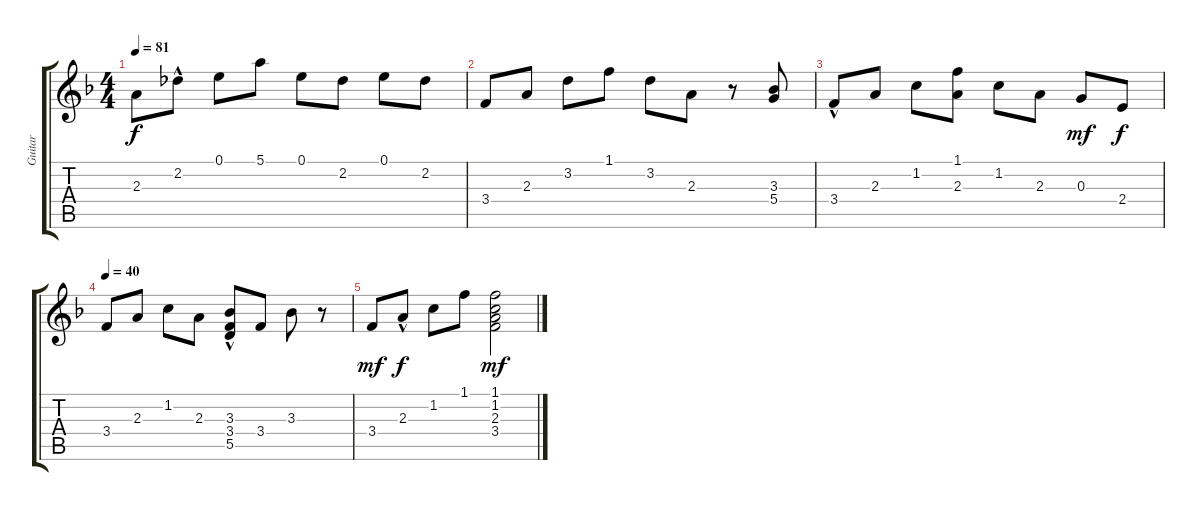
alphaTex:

\track ("Guitar" "Guitar") {instrument electricguitarjazz}
\staff {score tabs}
\tuning (E4 B3 G3 D3 A2 E2) {hide}
\ts (4 4)
\tempo 81
\clef g2
\ks f
2.3.8{dy f} 2.2{hac}.8 0.1.8 5.1.8 0.1.8 2.2.8 0.1.8 2.2.8 |
3.4.8 2.3.8 3.2.8 1.1.8 3.2.8 2.3.8 r.8 (3.3 5.4).8 |
3.4{hac}.8 2.3.8 1.2.8 (1.1 2.3).8 1.2.8 2.3.8 0.3.8{dy mf} 2.4.8{dy f} |
\tempo 40
3.4.8 2.3.8 1.2.8 2.3.8 (3.3{hac} 3.4 5.5{hac}).8 3.4.8 3.3.8 r.8 |
3.4.8{dy mf} 2.3{hac}.8{dy f} 1.2.8 1.1.8 (1.1 1.2 2.3 3.4).2{dy mf}
